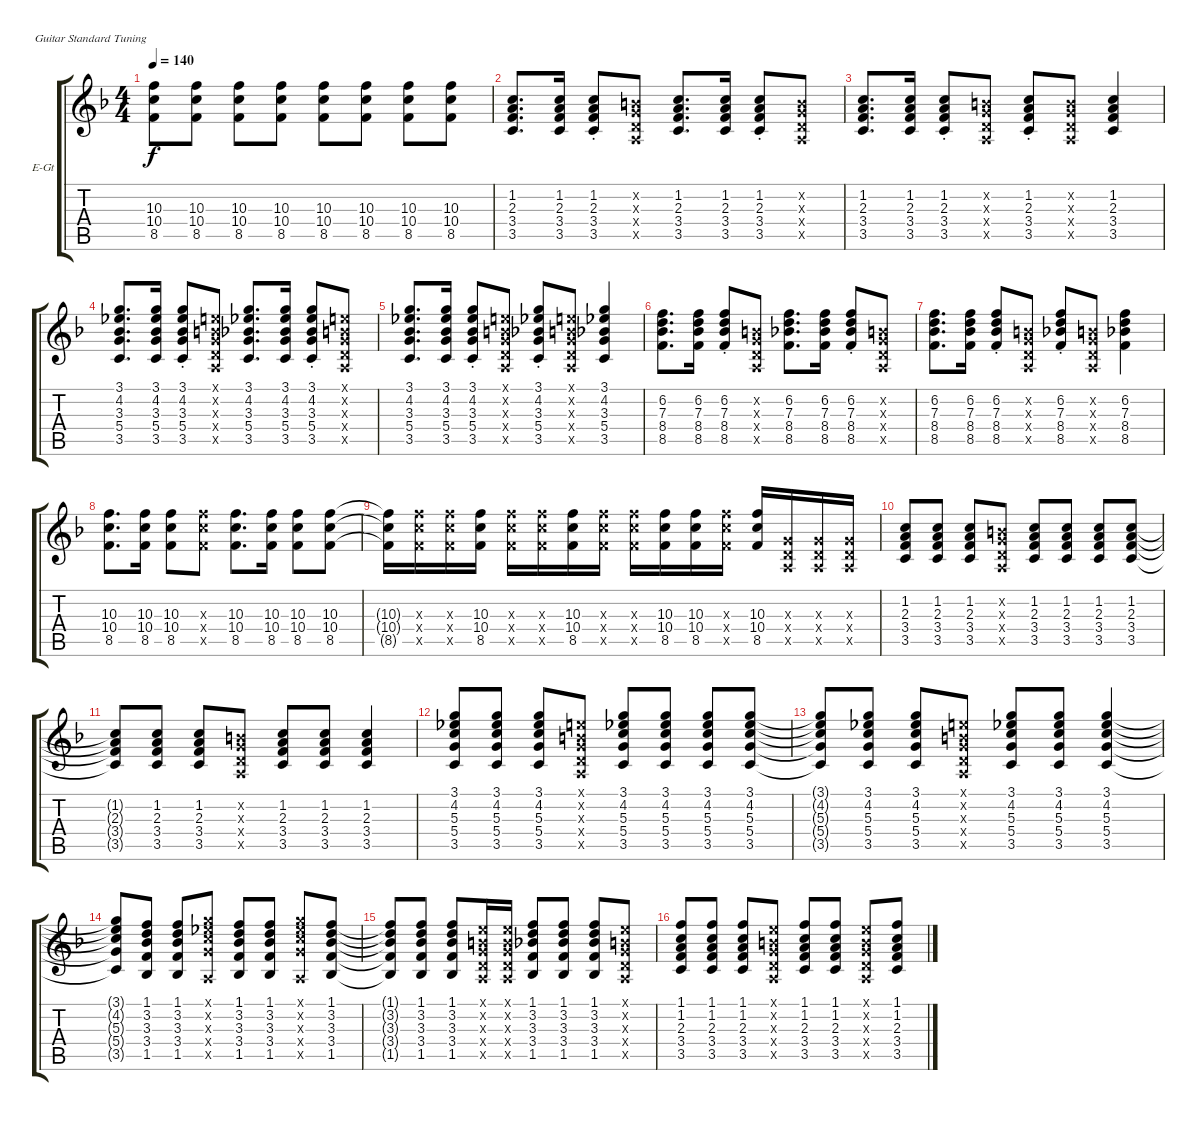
\defaultSystemsLayout 4
\bracketExtendMode groupsimilarinstruments
\firstSystemTrackNameOrientation horizontal
\otherSystemsTrackNameOrientation horizontal
\track ("Electric Guitar (Clean)" "E-Gt") {instrument electricguitarclean}
\staff {score tabs}
\tuning (E4 B3 G3 D3 A2 E2)
\ts (4 4)
\tempo 140
\clef g2
\ks f
(8.5 10.4 10.3).8{dy f} (8.5 10.4 10.3).8 (8.5 10.4 10.3).8 (8.5 10.4 10.3).8 (8.5 10.4 10.3).8 (8.5 10.4 10.3).8 (8.5 10.4 10.3).8 (8.5 10.4 10.3).8 |
(3.5 3.4 2.3 1.2).8{d} (3.5 1.2 2.3 3.4).16 (3.5{st} 1.2{st} 2.3{st} 3.4{st}).8 (0.5{x} 0.4{x} 0.3{x} 0.2{x}).8 (3.5 3.4 2.3 1.2).8{d} (3.5 1.2 2.3 3.4).16 (3.5{st} 1.2{st} 2.3{st} 3.4{st}).8 (0.5{x} 0.4{x} 0.3{x} 0.2{x}).8 |
(3.5 3.4 2.3 1.2).8{d} (3.5 1.2 2.3 3.4).16 (3.5{st} 1.2{st} 2.3{st} 3.4{st}).8 (0.5{x} 0.4{x} 0.3{x} 0.2{x}).8 (3.5{st} 1.2{st} 2.3{st} 3.4{st}).8 (0.5{x} 0.4{x} 0.3{x} 0.2{x}).8 (3.5 3.4 2.3 1.2).4 |
(3.5 5.4 3.3 4.2 3.1).8{d} (3.5 3.1 4.2 3.3 5.4).16 (3.5{st} 3.1{st} 4.2{st} 3.3{st} 5.4{st}).8 (0.5{x} 0.4{x} 0.3{x} 0.2{x} 0.1{x}).8 (3.5 5.4 3.3 4.2 3.1).8{d} (3.5 3.1 4.2 3.3 5.4).16 (3.5{st} 3.1{st} 4.2{st} 3.3{st} 5.4{st}).8 (0.5{x} 0.4{x} 0.3{x} 0.2{x} 0.1{x}).8 |
(3.5 5.4 3.3 4.2 3.1).8{d} (3.5 3.1 4.2 3.3 5.4).16 (3.5{st} 3.1{st} 4.2{st} 3.3{st} 5.4{st}).8 (0.5{x} 0.4{x} 0.3{x} 0.2{x} 0.1{x}).8 (3.5{st} 3.1{st} 4.2{st} 3.3{st} 5.4{st}).8 (0.5{x} 0.4{x} 0.3{x} 0.2{x} 0.1{x}).8 (3.5 5.4 3.3 4.2 3.1).4 |
(8.5 8.4 7.3 6.2).8{d} (8.5 6.2 7.3 8.4).16 (8.5{st} 6.2{st} 7.3{st} 8.4{st}).8 (0.5{x} 0.4{x} 0.3{x} 0.2{x}).8 (8.5 8.4 7.3 6.2).8{d} (8.5 6.2 7.3 8.4).16 (8.5{st} 6.2{st} 7.3{st} 8.4{st}).8 (0.5{x} 0.4{x} 0.3{x} 0.2{x}).8 |
(8.5 8.4 7.3 6.2).8{d} (8.5 6.2 7.3 8.4).16 (8.5{st} 6.2{st} 7.3{st} 8.4{st}).8 (0.5{x} 0.4{x} 0.3{x} 0.2{x}).8 (8.5{st} 6.2{st} 7.3{st} 8.4{st}).8 (0.5{x} 0.4{x} 0.3{x} 0.2{x}).8 (8.5 8.4 7.3 6.2).4 |
(8.5 10.4 10.3).8{d} (8.5 10.4 10.3).16 (8.5 10.4 10.3).8 (8.5{x} 10.4{x} 10.3{x}).8 (8.5 10.4 10.3).8{d} (8.5 10.4 10.3).16 (8.5 10.4 10.3).8 (8.5 10.4 10.3).8 |
(8.5{t} 10.4{t} 10.3{t}).16 (8.5{x} 10.4{x} 10.3{x}).16 (8.5{x} 10.4{x} 10.3{x}).16 (8.5 10.4 10.3).16 (8.5{x} 10.4{x} 10.3{x}).16 (8.5{x} 10.4{x} 10.3{x}).16 (8.5 10.4 10.3).16 (8.5{x} 10.4{x} 10.3{x}).16 (8.5{x} 10.4{x} 10.3{x}).16 (8.5 10.4 10.3).16 (8.5 10.4 10.3).16 (8.5{x} 10.4{x} 10.3{x}).16 (8.5 10.4 10.3).16 (0.3{x} 0.4{x} 0.5{x}).16 (0.3{x} 0.4{x} 0.5{x}).16 (0.3{x} 0.4{x} 0.5{x}).16 |
(3.5 3.4 2.3 1.2).8 (3.5 3.4 2.3 1.2).8 (3.5 3.4 2.3 1.2).8 (0.5{x} 0.4{x} 0.3{x} 0.2{x}).8 (3.5 3.4 2.3 1.2).8 (3.5 3.4 2.3 1.2).8 (3.5 3.4 2.3 1.2).8 (3.5 3.4 2.3 1.2).8 |
(3.5{t} 3.4{t} 2.3{t} 1.2{t}).8 (3.5 3.4 2.3 1.2).8 (3.5 3.4 2.3 1.2).8 (0.5{x} 0.4{x} 0.3{x} 0.2{x}).8 (3.5 3.4 2.3 1.2).8 (3.5 3.4 2.3 1.2).8 (3.5 3.4 2.3 1.2).4 |
(3.5 5.4 5.3 4.2 3.1).8 (3.5 5.4 5.3 4.2 3.1).8 (3.5 5.4 5.3 4.2 3.1).8 (0.5{x} 0.4{x} 0.3{x} 0.2{x} 0.1{x}).8 (3.5 5.4 5.3 4.2 3.1).8 (3.5 5.4 5.3 4.2 3.1).8 (3.5 5.4 5.3 4.2 3.1).8 (3.5 5.4 5.3 4.2 3.1).8 |
(3.5{t} 5.4{t} 5.3{t} 4.2{t} 3.1{t}).8 (3.5 5.4 5.3 4.2 3.1).8 (3.5 5.4 5.3 4.2 3.1).8 (0.5{x} 0.4{x} 0.3{x} 0.2{x} 0.1{x}).8 (3.5 5.4 5.3 4.2 3.1).8 (3.5 5.4 5.3 4.2 3.1).8 (3.5 5.4 5.3 4.2 3.1).4 |
(3.5{t} 3.1{t} 4.2{t} 5.3{t} 5.4{t}).8 (1.5 1.1 3.2 3.3 3.4).8 (1.5 1.1 3.2 3.3 3.4).8 (0.5{x} 3.1{x} 4.2{x} 5.3{x} 5.4{x}).8 (1.5 1.1 3.2 3.3 3.4).8 (1.5 1.1 3.2 3.3 3.4).8 (0.5{x} 3.1{x} 4.2{x} 5.3{x} 5.4{x}).8 (1.5 1.1 3.2 3.3 3.4).8 |
(1.5{t} 3.4{t} 3.3{t} 3.2{t} 1.1{t}).8 (1.5 1.1 3.2 3.3 3.4).8 (1.5 3.4 3.3 3.2 1.1).8 (0.5{x} 0.1{x} 0.2{x} 0.3{x} 0.4{x}).16 (0.5{x} 0.4{x} 0.3{x} 0.2{x} 0.1{x}).16 (1.5 1.1 3.2 3.3 3.4).8 (1.5 3.4 3.3 3.2 1.1).8 (1.5 1.1 3.2 3.3 3.4).8 (0.5{x} 0.4{x} 0.3{x} 0.2{x} 0.1{x}).8 |
(3.5 3.4 1.2 2.3 1.1).8 (3.5 3.4 1.2 2.3 1.1).8 (3.5 3.4 1.2 2.3 1.1).8 (0.5{x} 0.4{x} 0.3{x} 0.2{x} 0.1{x}).8 (3.5 3.4 2.3 1.2 1.1).8 (3.5 3.4 1.2 2.3 1.1).8 (0.5{x} 0.4{x} 0.3{x} 0.2{x} 0.1{x}).8 (3.5 3.4 2.3 1.2 1.1).8
